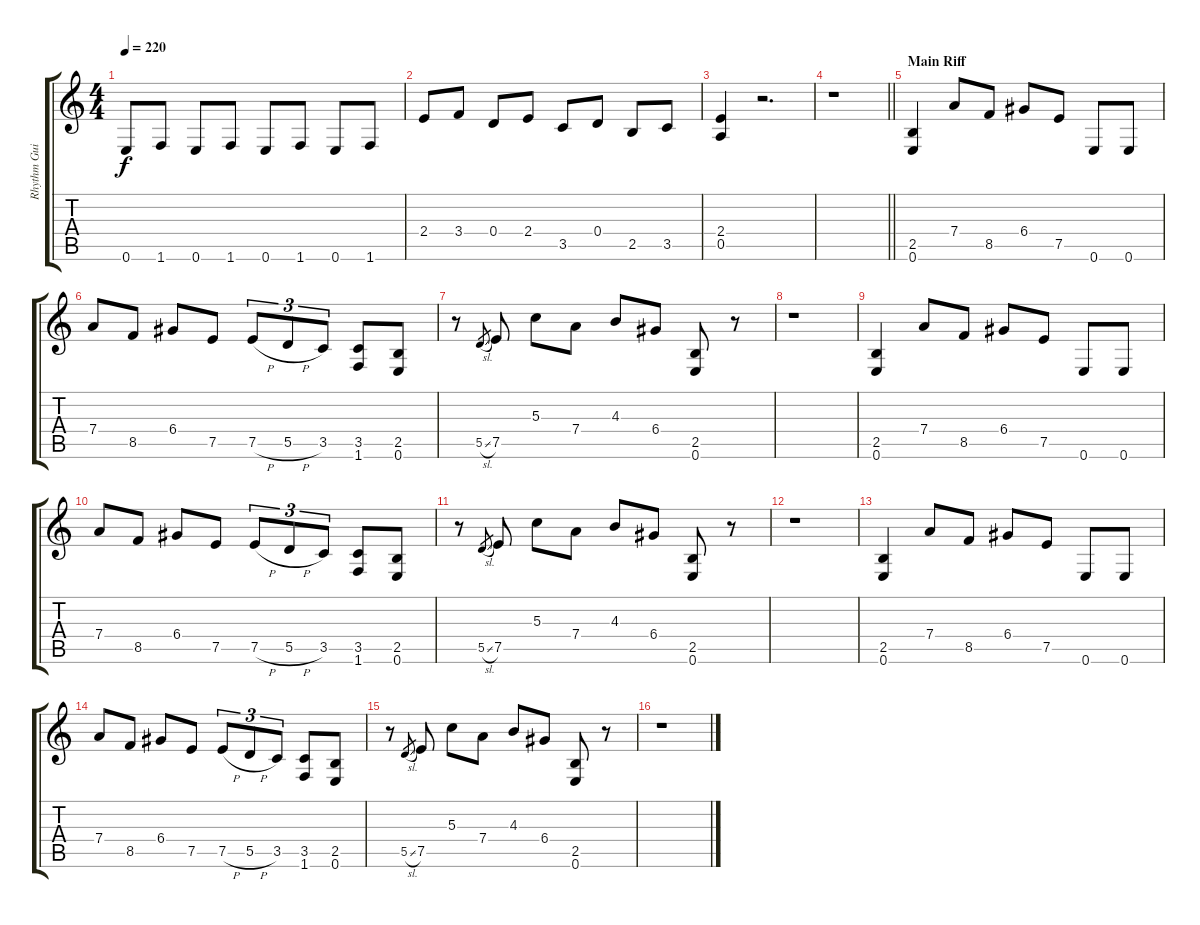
\track ("Rhythm Guitar" "Rhythm Gui") {instrument overdrivenguitar}
\staff {score tabs}
\tuning (E4 B3 G3 D3 A2 E2) {hide}
\ts (4 4)
\tempo 220
\clef g2
\ks c
0.6.8{dy f} 1.6.8 0.6.8 1.6.8 0.6.8 1.6.8 0.6.8 1.6.8 |
2.4.8 3.4.8 0.4.8 2.4.8 3.5.8 0.4.8 2.5.8 3.5.8 |
(2.4 0.5).4 r.2{d} |
\barLineRight lightlight
r.1 |
\section ("" "Main Riff")
(2.5 0.6).4 7.4.8 8.5.8 6.4.8 7.5.8 0.6.8 0.6.8 |
7.4.8 8.5.8 6.4.8 7.5.8 7.5{h}.8{tu (3 2)} 5.5{h}.8{tu (3 2)} 3.5.8{tu (3 2)} (3.5 1.6).8 (2.5 0.6).8 |
r.8 5.5{sl}.8{gr} 7.5.8 5.3.8 7.4.8 4.3.8 6.4.8 (2.5 0.6).8 r.8 |
r.1 |
(2.5 0.6).4 7.4.8 8.5.8 6.4.8 7.5.8 0.6.8 0.6.8 |
7.4.8 8.5.8 6.4.8 7.5.8 7.5{h}.8{tu (3 2)} 5.5{h}.8{tu (3 2)} 3.5.8{tu (3 2)} (3.5 1.6).8 (2.5 0.6).8 |
r.8 5.5{sl}.8{gr} 7.5.8 5.3.8 7.4.8 4.3.8 6.4.8 (2.5 0.6).8 r.8 |
r.1 |
(2.5 0.6).4 7.4.8 8.5.8 6.4.8 7.5.8 0.6.8 0.6.8 |
7.4.8 8.5.8 6.4.8 7.5.8 7.5{h}.8{tu (3 2)} 5.5{h}.8{tu (3 2)} 3.5.8{tu (3 2)} (3.5 1.6).8 (2.5 0.6).8 |
r.8 5.5{sl}.8{gr} 7.5.8 5.3.8 7.4.8 4.3.8 6.4.8 (2.5 0.6).8 r.8 |
r.1
